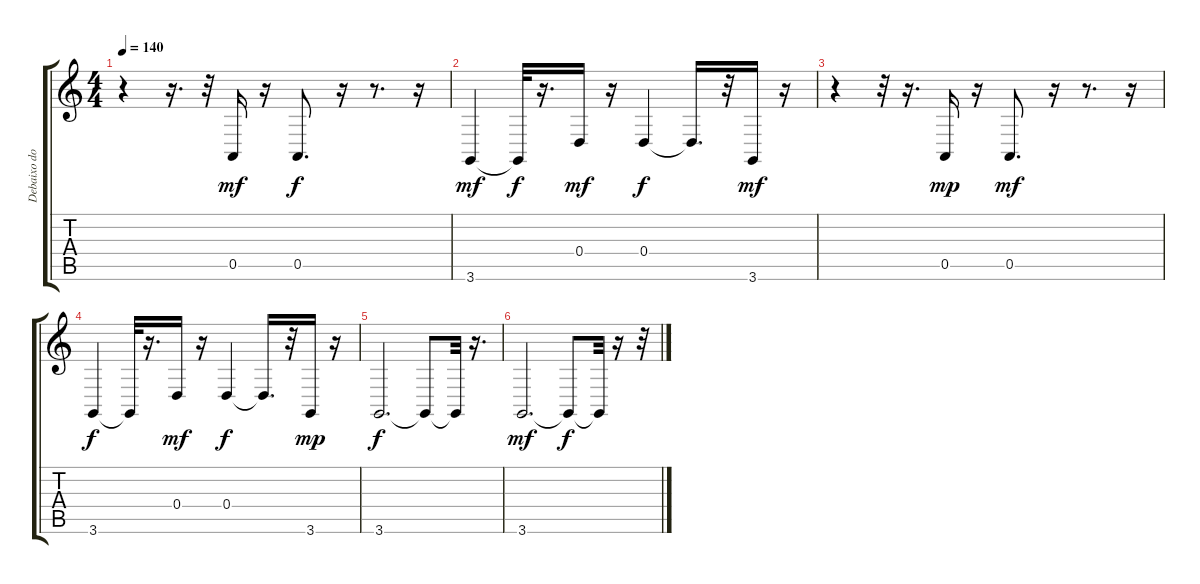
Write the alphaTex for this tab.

\track ("Debaixo dos Car" "Debaixo do") {instrument electricpiano1}
\staff {score tabs}
\tuning (E4 B3 G3 D3 A2 E2) {hide}
\ts (4 4)
\tempo 140
\clef g2
\ks c
r.4{dy mf} r.16{d} r.32 0.5.16 r.16 0.5.8{d dy f} r.16 r.8{d} r.16 |
3.6.4{dy mf} 3.6{t}.32{dy f} r.16{d} 0.4.16{dy mf} r.16 0.4.4{dy f} 0.4{t}.16{d} r.32 3.6.16{dy mf} r.16 |
r.4 r.32 r.16{d} 0.5.16{dy mp} r.16 0.5.8{d dy mf} r.16 r.8{d} r.16 |
3.6.4{dy f} 3.6{t}.32 r.16{d} 0.4.16{dy mf} r.16 0.4.4{dy f} 0.4{t}.16{d} r.32 3.6.16{dy mp} r.16 |
3.6.2{d dy f} 3.6{t}.8 3.6{t}.32 r.16{d} |
3.6.2{d dy mf} 3.6{t}.8{dy f} 3.6{t}.32 r.16 r.32
